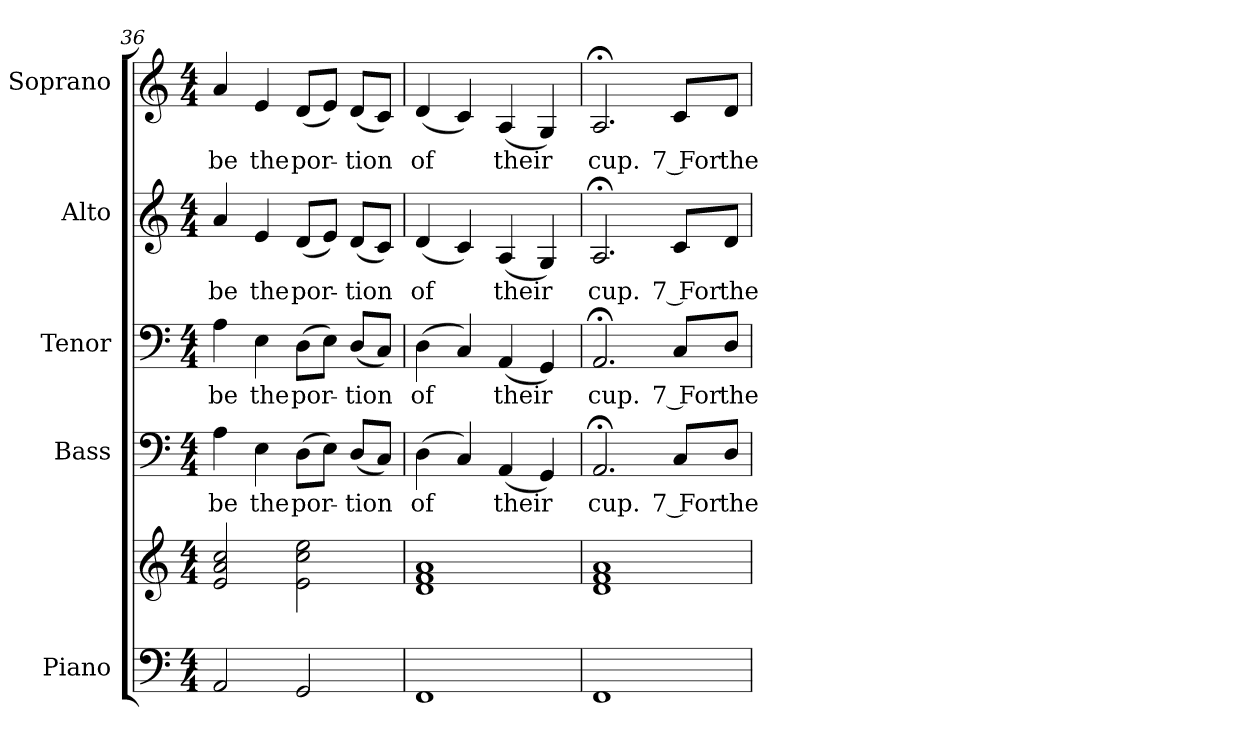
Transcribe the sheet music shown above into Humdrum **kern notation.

**kern	**kern	**kern	**text	**kern	**text	**kern	**text	**kern	**text
*part5	*part5	*part4	*part4	*part3	*part3	*part2	*part2	*part1	*part1
*staff6	*staff5	*staff4	*staff4	*staff3	*staff3	*staff2	*staff2	*staff1	*staff1
*I"Piano	*	*I"Bass	*	*I"Tenor	*	*I"Alto	*	*I"Soprano	*
*I'Pno.	*	*I'B.	*	*I'T.	*	*I'A.	*	*I'S.	*
*clefF4	*clefG2	*clefF4	*	*clefF4	*	*clefG2	*	*clefG2	*
*k[]	*k[]	*k[]	*	*k[]	*	*k[]	*	*k[]	*
*C:	*C:	*C:	*	*C:	*	*C:	*	*C:	*
*M4/4	*M4/4	*M4/4	*	*M4/4	*	*M4/4	*	*M4/4	*
=36	=36	=36	=36	=36	=36	=36	=36	=36	=36
!	!	!	!LO:LY:b:color=#000000	!	!	!	!	!	!
!	!	!	!	!	!LO:LY:b:color=#000000	!	!	!	!
!	!	!	!	!	!	!	!LO:LY:b:color=#000000	!	!
!	!	!	!	!	!	!	!	!	!LO:LY:b:color=#000000
2AAi/	2ei/ 2ai 2cci	4Ai\	be	4Ai\	be	4ai/	be	4ai/	be
!	!	!	!LO:LY:b:color=#000000	!	!	!	!	!	!
!	!	!	!	!	!LO:LY:b:color=#000000	!	!	!	!
!	!	!	!	!	!	!	!LO:LY:b:color=#000000	!	!
!	!	!	!	!	!	!	!	!	!LO:LY:b:color=#000000
.	.	4Ei\	the	4Ei\	the	4ei/	the	4ei/	the
!	!	!	!LO:LY:b:color=#000000	!	!	!	!	!	!
!	!	!	!	!	!LO:LY:b:color=#000000	!	!	!	!
!	!	!	!	!	!	!	!LO:LY:b:color=#000000	!	!
!	!	!	!	!	!	!	!	!	!LO:LY:b:color=#000000
2GGi/	2ei\ 2cci 2eei	(8Di\L	por-	(8Di\L	por-	(8di/L	por-	(8di/L	por-
.	.	8Ei\J)	.	8Ei\J)	.	8ei/J)	.	8ei/J)	.
!	!	!	!LO:LY:b:color=#000000	!	!	!	!	!	!
!	!	!	!	!	!LO:LY:b:color=#000000	!	!	!	!
!	!	!	!	!	!	!	!LO:LY:b:color=#000000	!	!
!	!	!	!	!	!	!	!	!	!LO:LY:b:color=#000000
.	.	(8Di/L	-tion	(8Di/L	-tion	(8di/L	-tion	(8di/L	-tion
.	.	8Ci/J)	.	8Ci/J)	.	8ci/J)	.	8ci/J)	.
!!LO:PB:g=z
=37	=37	=37	=37	=37	=37	=37	=37	=37	=37
!	!	!	!LO:LY:b:color=#000000	!	!	!	!	!	!
!	!	!	!	!	!LO:LY:b:color=#000000	!	!	!	!
!	!	!	!	!	!	!	!LO:LY:b:color=#000000	!	!
!	!	!	!	!	!	!	!	!	!LO:LY:b:color=#000000
1FFi	1di 1fi 1ai	(4Di\	of	(4Di\	of	(4di/	of	(4di/	of
.	.	4Ci/)	.	4Ci/)	.	4ci/)	.	4ci/)	.
!	!	!	!LO:LY:b:color=#000000	!	!	!	!	!	!
!	!	!	!	!	!LO:LY:b:color=#000000	!	!	!	!
!	!	!	!	!	!	!	!LO:LY:b:color=#000000	!	!
!	!	!	!	!	!	!	!	!	!LO:LY:b:color=#000000
.	.	(4AAi/	their	(4AAi/	their	(4Ai/	their	(4Ai/	their
.	.	4GGi/)	.	4GGi/)	.	4Gi/)	.	4Gi/)	.
=38	=38	=38	=38	=38	=38	=38	=38	=38	=38
!	!	!	!LO:LY:b:color=#000000	!	!	!	!	!	!
!	!	!	!	!	!LO:LY:b:color=#000000	!	!	!	!
!	!	!	!	!	!	!	!LO:LY:b:color=#000000	!	!
!	!	!	!	!	!	!	!	!	!LO:LY:b:color=#000000
1FFi	1di 1fi 1ai	2.AA;i/	cup.	2.AA;i/	cup.	2.A;i/	cup.	2.A;i/	cup.
!	!	!	!LO:LY:b:color=#000000	!	!	!	!	!	!
!	!	!	!	!	!LO:LY:b:color=#000000	!	!	!	!
!	!	!	!	!	!	!	!LO:LY:b:color=#000000	!	!
!	!	!	!	!	!	!	!	!	!LO:LY:b:color=#000000
.	.	8Ci/L	7 For	8Ci/L	7 For	8ci/L	7 For	8ci/L	7 For
!	!	!	!LO:LY:b:color=#000000	!	!	!	!	!	!
!	!	!	!	!	!LO:LY:b:color=#000000	!	!	!	!
!	!	!	!	!	!	!	!LO:LY:b:color=#000000	!	!
!	!	!	!	!	!	!	!	!	!LO:LY:b:color=#000000
.	.	8Di/J	the	8Di/J	the	8di/J	the	8di/J	the
=	=	=	=	=	=	=	=	=	=
*-	*-	*-	*-	*-	*-	*-	*-	*-	*-
